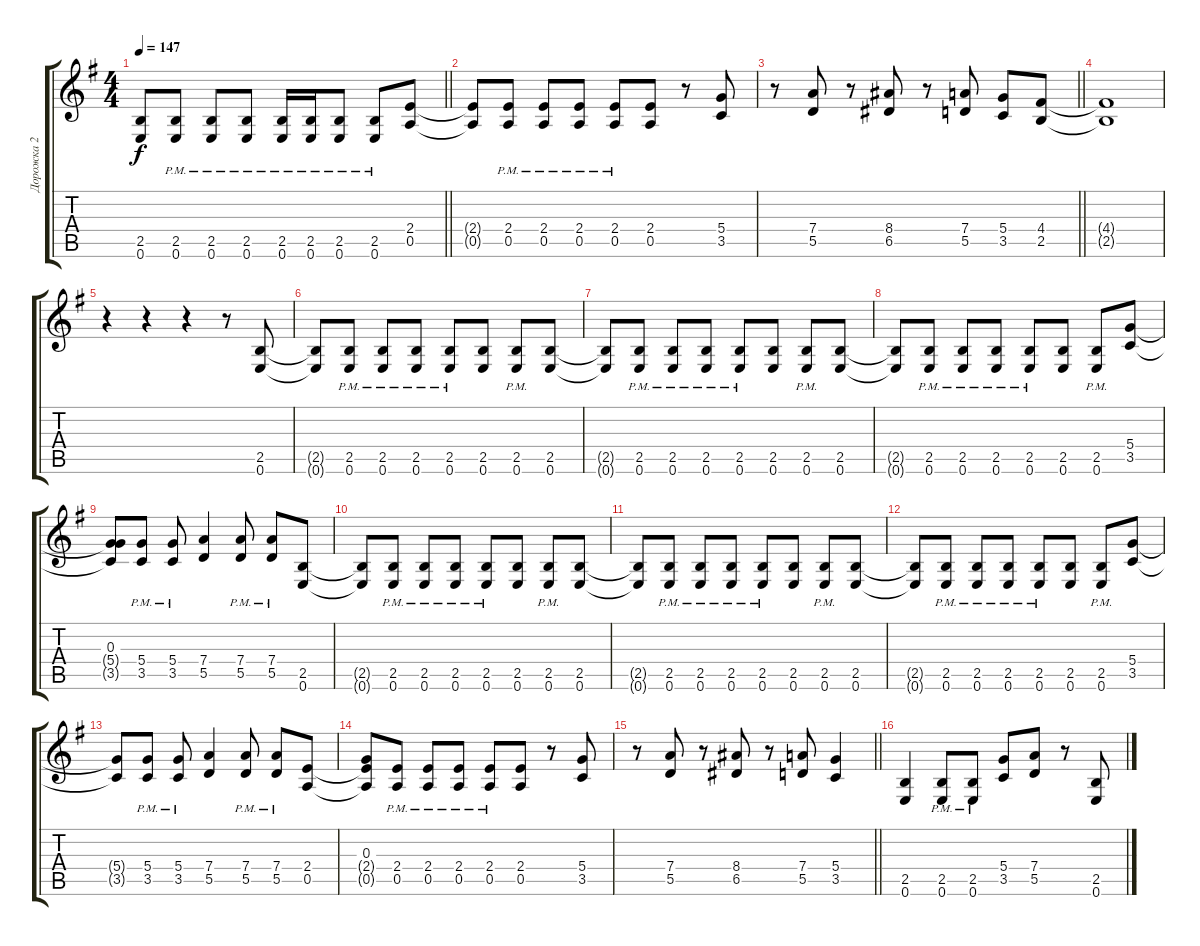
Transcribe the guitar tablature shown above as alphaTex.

\track ("Дорожка 2" "Дорожка 2") {instrument distortionguitar}
\staff {score tabs}
\tuning (E4 B3 G3 D3 A2 E2) {hide}
\ts (4 4)
\tempo 147
\clef g2
\barLineRight lightlight
\ks eminor
(2.5{t} 0.6{t}).8{dy f} (2.5{pm} 0.6{pm}).8 (2.5{pm} 0.6{pm}).8 (2.5{pm} 0.6{pm}).8 (2.5{pm} 0.6{pm}).16 (2.5{pm} 0.6{pm}).16 (2.5{pm} 0.6{pm}).8 (2.5{pm} 0.6{pm}).8 (2.4 0.5).8 |
(2.4{t} 0.5{t}).8 (2.4{pm} 0.5{pm}).8 (2.4{pm} 0.5{pm}).8 (2.4{pm} 0.5{pm}).8 (2.4{pm} 0.5{pm}).8 (2.4 0.5).8 r.8 (5.4 3.5).8 |
\barLineRight lightlight
r.8 (7.4 5.5).8 r.8 (8.4 6.5).8 r.8 (7.4 5.5).8 (5.4 3.5).8 (4.4 2.5).8 |
(4.4{t} 2.5{t}).1 |
r.4 r.4 r.4 r.8 (2.5 0.6).8 |
(2.5{t} 0.6{t}).8 (2.5{pm} 0.6{pm}).8 (2.5{pm} 0.6{pm}).8 (2.5{pm} 0.6{pm}).8 (2.5{pm} 0.6{pm}).8 (2.5 0.6).8 (2.5{pm} 0.6{pm}).8 (2.5 0.6).8 |
(2.5{t} 0.6{t}).8 (2.5{pm} 0.6{pm}).8 (2.5{pm} 0.6{pm}).8 (2.5{pm} 0.6{pm}).8 (2.5{pm} 0.6{pm}).8 (2.5 0.6).8 (2.5{pm} 0.6{pm}).8 (2.5 0.6).8 |
(2.5{t} 0.6{t}).8 (2.5{pm} 0.6{pm}).8 (2.5{pm} 0.6{pm}).8 (2.5{pm} 0.6{pm}).8 (2.5{pm} 0.6{pm}).8 (2.5 0.6).8 (2.5{pm} 0.6{pm}).8 (5.4 3.5).8 |
(0.3 5.4{t} 3.5{t}).8 (5.4{pm} 3.5{pm}).8 (5.4{pm} 3.5{pm}).8 (7.4 5.5).4 (7.4{pm} 5.5{pm}).8 (7.4{pm} 5.5{pm}).8 (2.5 0.6).8 |
(2.5{t} 0.6{t}).8 (2.5{pm} 0.6{pm}).8 (2.5{pm} 0.6{pm}).8 (2.5{pm} 0.6{pm}).8 (2.5{pm} 0.6{pm}).8 (2.5 0.6).8 (2.5{pm} 0.6{pm}).8 (2.5 0.6).8 |
(2.5{t} 0.6{t}).8 (2.5{pm} 0.6{pm}).8 (2.5{pm} 0.6{pm}).8 (2.5{pm} 0.6{pm}).8 (2.5{pm} 0.6{pm}).8 (2.5 0.6).8 (2.5{pm} 0.6{pm}).8 (2.5 0.6).8 |
(2.5{t} 0.6{t}).8 (2.5{pm} 0.6{pm}).8 (2.5{pm} 0.6{pm}).8 (2.5{pm} 0.6{pm}).8 (2.5{pm} 0.6{pm}).8 (2.5 0.6).8 (2.5{pm} 0.6{pm}).8 (5.4 3.5).8 |
(5.4{t} 3.5{t}).8 (5.4{pm} 3.5{pm}).8 (5.4{pm} 3.5{pm}).8 (7.4 5.5).4 (7.4{pm} 5.5{pm}).8 (7.4{pm} 5.5{pm}).8 (2.4 0.5).8 |
(0.3 2.4{t} 0.5{t}).8 (2.4{pm} 0.5{pm}).8 (2.4{pm} 0.5{pm}).8 (2.4{pm} 0.5{pm}).8 (2.4{pm} 0.5{pm}).8 (2.4 0.5).8 r.8 (5.4 3.5).8 |
\barLineRight lightlight
r.8 (7.4 5.5).8 r.8 (8.4 6.5).8 r.8 (7.4 5.5).8 (5.4 3.5).4 |
(2.5 0.6).4 (2.5{pm} 0.6{pm}).8 (2.5{pm} 0.6{pm}).8 (5.4 3.5).8 (7.4 5.5).8 r.8 (2.5 0.6).8
